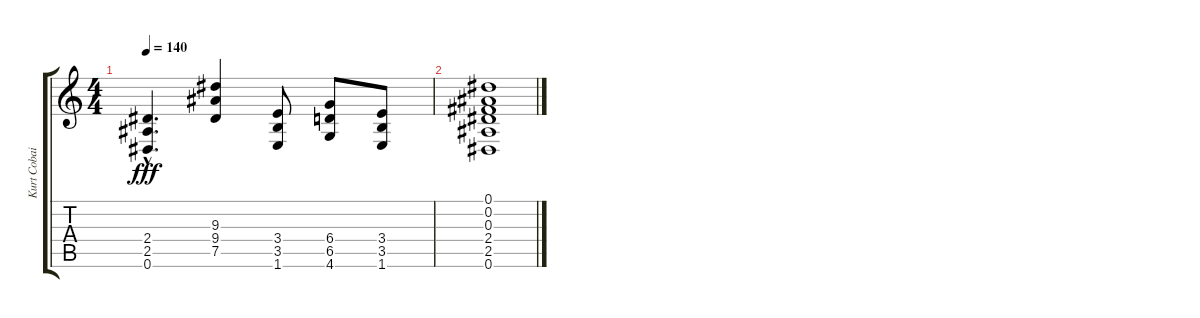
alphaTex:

\track ("Kurt Cobain - Guitar" "Kurt Cobai") {instrument distortionguitar}
\staff {score tabs}
\tuning (Eb4 Bb3 Gb3 Db3 Ab2 Eb2) {hide}
\ts (4 4)
\tempo 140
\clef g2
\ks c
(2.4{hac} 2.5{hac} 0.6{hac}).4{d dy fff} (9.3 9.4 7.5).4 (3.4 3.5 1.6).8 (6.4 6.5 4.6).8 (3.4 3.5 1.6).8 |
(0.1 0.2 0.3 2.4 2.5 0.6).1
